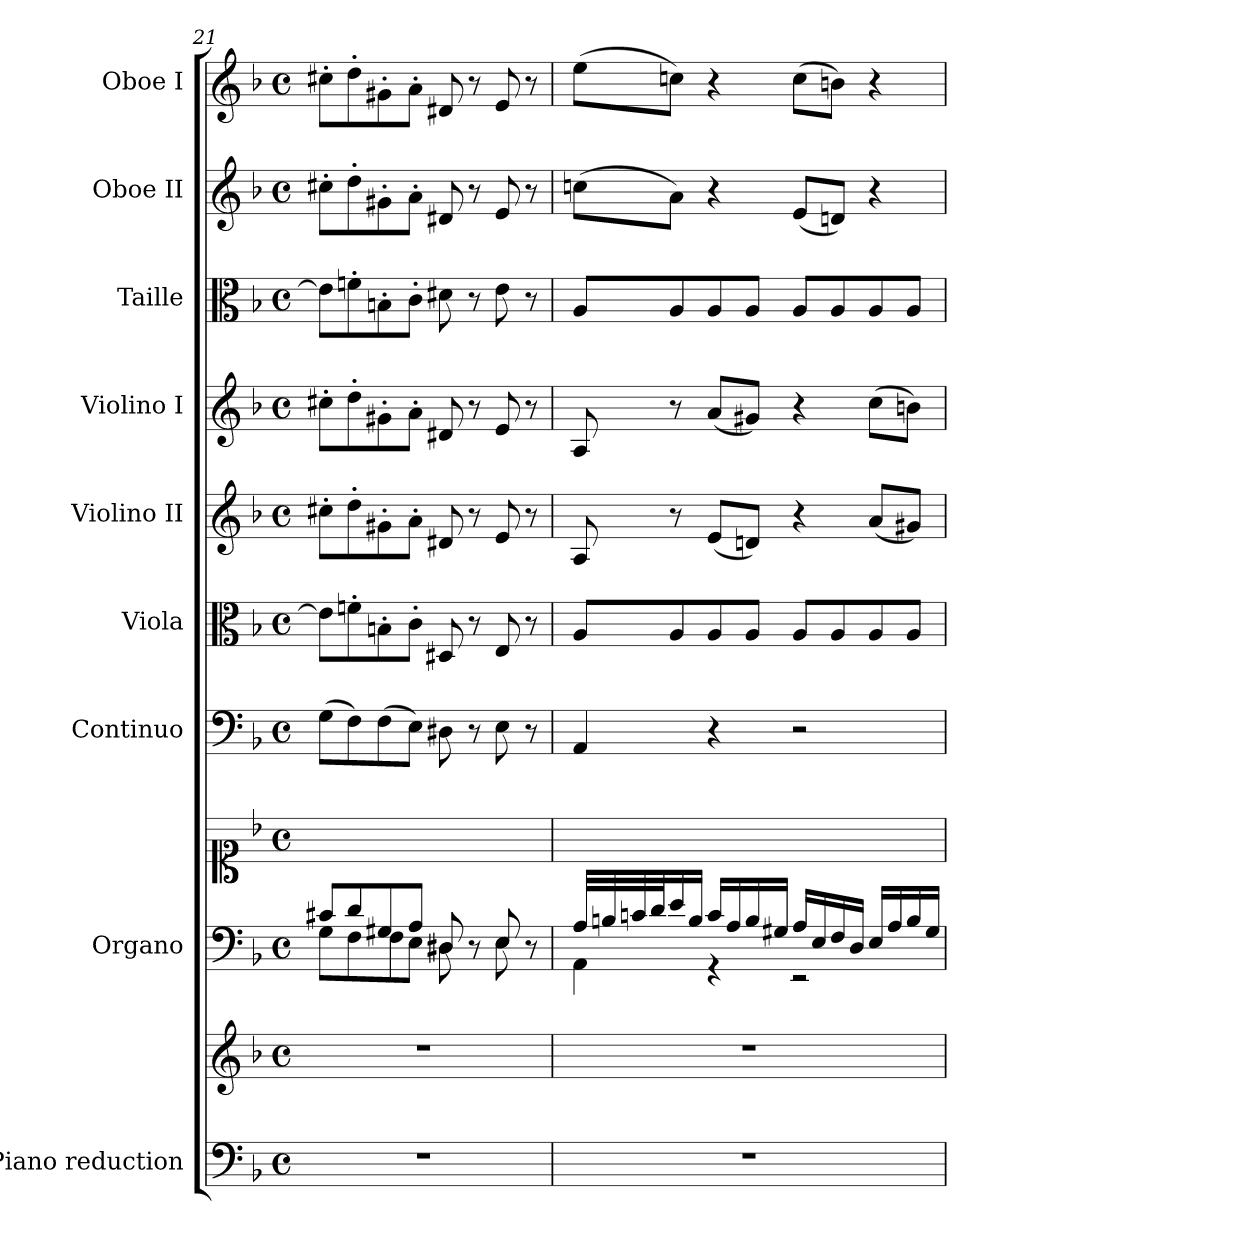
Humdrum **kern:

**kern	**kern	**kern	**kern	**kern	**kern	**kern	**kern	**kern	**kern	**kern
*part9	*part9	*part8	*part8	*part7	*part6	*part5	*part4	*part3	*part2	*part1
*staff11	*staff10	*staff9	*staff8	*staff7	*staff6	*staff5	*staff4	*staff3	*staff2	*staff1
*I"Piano reduction	*	*I"Organo	*	*I"Continuo	*I"Viola	*I"Violino II	*I"Violino I	*I"Taille	*I"Oboe II	*I"Oboe I
*I'Pno	*	*	*	*	*I'Vla	*I'Vln	*I'Vln	*	*I'Ob	*I'Ob
!!LO:PB:g=z
*clefF4	*clefG2	*clefF4	*clefC1	*clefF4	*clefC3	*clefG2	*clefG2	*clefC3	*clefG2	*clefG2
*k[b-]	*k[b-]	*k[b-]	*k[b-]	*k[b-]	*k[b-]	*k[b-]	*k[b-]	*k[b-]	*k[b-]	*k[b-]
*M4/4	*M4/4	*M4/4	*M4/4	*M4/4	*M4/4	*M4/4	*M4/4	*M4/4	*M4/4	*M4/4
*met(c)	*met(c)	*met(c)	*met(c)	*met(c)	*met(c)	*met(c)	*met(c)	*met(c)	*met(c)	*met(c)
=21	=21	=21	=21	=21	=21	=21	=21	=21	=21	=21
*	*	*^	*	*	*	*	*	*	*	*
1r	1r	8c#X/L	8G\L	1ryy	(8G\L	8e\L]	8cc#X'\L	8cc#X'\L	8e\L]	8cc#X'\L	8cc#X'\L
.	.	8d/	8F\	.	8F\)	8fn'\	8dd'\	8dd'\	8fn'\	8dd'\	8dd'\
.	.	8G#X/	8F\	.	(8F\	8Bn'\	8g#X'\	8g#X'\	8Bn'\	8g#X'\	8g#X'\
.	.	8A/J	8E\J	.	8E\J)	8c'\J	8a'\J	8a'\J	8c'\J	8a'\J	8a'\J
.	.	8D#X/	8D#\	.	8D#X\	8D#X/	8d#X/	8d#X/	8d#X\	8d#X/	8d#X/
.	.	8r	8ryy	.	8r	8r	8r	8r	8r	8r	8r
.	.	8E/	8E\	.	8E\	8E/	8e/	8e/	8e\	8e/	8e/
.	.	8r	8ryy	.	8r	8r	8r	8r	8r	8r	8r
=22	=22	=22	=22	=22	=22	=22	=22	=22	=22	=22	=22
1r	1r	32A/LLL	4AA\	1ryy	4AA/	8A/L	8A/	8A/	8A/L	(8ccn\L	(8ee\L
.	.	32Bn/	.	.	.	.	.	.	.	.	.
.	.	32cn/	.	.	.	.	.	.	.	.	.
.	.	32d/J	.	.	.	.	.	.	.	.	.
.	.	16e/	.	.	.	8A/	8r	8r	8A/	8a\J)	8ccn\J)
.	.	16B/JJ	.	.	.	.	.	.	.	.	.
.	.	16c/LL	4r	.	4r	8A/	(8e/L	(8a/L	8A/	4r	4r
.	.	16A/	.	.	.	.	.	.	.	.	.
.	.	16B/	.	.	.	8A/J	8dn/J)	8g#X/J)	8A/J	.	.
.	.	16G#X/JJ	.	.	.	.	.	.	.	.	.
.	.	16A/LL	2r	.	2r	8A/L	4r	4r	8A/L	(8e/L	(8cc\L
.	.	16E/	.	.	.	.	.	.	.	.	.
.	.	16F/	.	.	.	8A/	.	.	8A/	8dn/J)	8bn\J)
.	.	16D/JJ	.	.	.	.	.	.	.	.	.
.	.	16E/LL	.	.	.	8A/	(8a/L	(8cc\L	8A/	4r	4r
.	.	16A/	.	.	.	.	.	.	.	.	.
.	.	16B/	.	.	.	8A/J	8g#X/J)	8bn\J)	8A/J	.	.
.	.	16G#/JJ	.	.	.	.	.	.	.	.	.
*	*	*v	*v	*	*	*	*	*	*	*	*
=	=	=	=	=	=	=	=	=	=	=
*-	*-	*-	*-	*-	*-	*-	*-	*-	*-	*-
